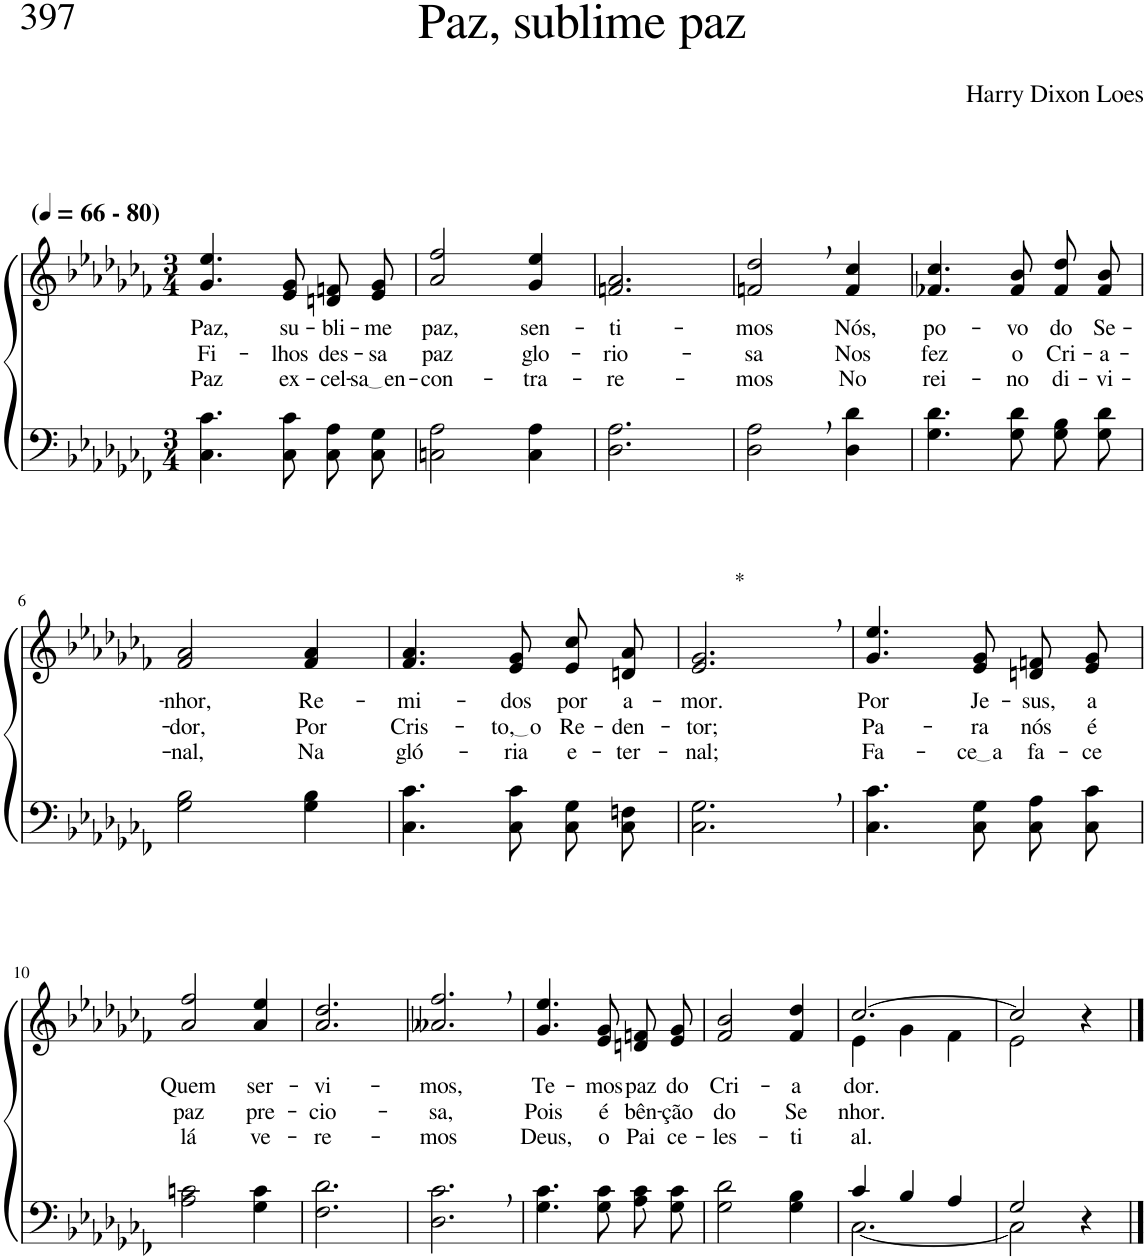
**kern	**kern	**text	**text	**text
*part2	*part1	*part1	*part1	*part1
*staff2	*staff1	*staff1	*staff1	*staff1
*I"Parte III e IV	*I"Parte I e II	*	*	*
*clefF4	*clefG2	*	*	*
*Trd2c3	*Trd2c3	*	*	*
*k[b-e-a-d-g-c-f-]	*k[b-e-a-d-g-c-f-]	*	*	*
*M3/4	*M3/4	*	*	*
*MM66	*MM66	*	*	*
=1	=1	=1	=1	=1
!	!LO:TX:a:B:t=(	!	!	!
!	!LO:TX:a:B:t=- 80)	!	!	!
!	!	!LO:LY:b	!LO:LY:b	!LO:LY:b
4.C-\ 4.c-\	4.g-/ 4.ee-/	Paz,	Fi-	Paz
!	!	!LO:LY:b	!LO:LY:b	!LO:LY:b
8C-\ 8c-\	8e-/ 8g-/	su-	-lhos	ex-
!	!	!LO:LY:b	!LO:LY:b	!LO:LY:b
8C-\ 8A-\L	8dn/ 8fn/L	-bli-	des-	-cel-
!	!	!LO:LY:b	!LO:LY:b	!LO:LY:b
8C-\ 8G-\J	8e-/ 8g-/J	-me	-sa	sa en
=2	=2	=2	=2	=2
!	!	!LO:LY:b	!LO:LY:b	!LO:LY:b
2Cn\ 2A-\	2a-/ 2ff-/	paz,	paz	-con-
!	!	!LO:LY:b	!LO:LY:b	!LO:LY:b
4C\ 4A-\	4g-/ 4ee-/	sen-	glo-	-tra-
=3	=3	=3	=3	=3
!	!	!LO:LY:b	!LO:LY:b	!LO:LY:b
2.D-\ 2.A-\	2.fn/ 2.a-/	-ti-	-rio-	-re-
=4	=4	=4	=4	=4
!	!	!LO:LY:b	!LO:LY:b	!LO:LY:b
2D-\, 2A-\,	2fn/, 2dd-/,	-mos	-sa	-mos
!	!	!LO:LY:b	!LO:LY:b	!LO:LY:b
4D-\ 4d-\	4f/ 4cc-/	Nós,	Nos	No
=5	=5	=5	=5	=5
!	!	!LO:LY:b	!LO:LY:b	!LO:LY:b
4.G-\ 4.d-\	4.f-X/ 4.cc-/	po-	fez	rei-
!	!	!LO:LY:b	!LO:LY:b	!LO:LY:b
8G-\ 8d-\	8f-/ 8b-/	-vo	o	-no
!	!	!LO:LY:b	!LO:LY:b	!LO:LY:b
8G-\ 8B-\L	8f-/ 8dd-/L	do	Cri-	di-
!	!	!LO:LY:b	!LO:LY:b	!LO:LY:b
8G-\ 8d-\J	8f-/ 8b-/J	Se-	-a-	-vi-
!!LO:LB:g=z
=6	=6	=6	=6	=6
!	!	!LO:LY:b	!LO:LY:b	!LO:LY:b
2G-\ 2B-\	2f-/ 2a-/	-nhor,	-dor,	-nal,
!	!	!LO:LY:b	!LO:LY:b	!LO:LY:b
4G-\ 4B-\	4f-/ 4a-/	Re-	Por	Na
=7	=7	=7	=7	=7
!	!	!LO:LY:b	!LO:LY:b	!LO:LY:b
4.C-\ 4.c-\	4.f-/ 4.a-/	-mi-	Cris-	gló-
!	!	!LO:LY:b	!LO:LY:b	!LO:LY:b
8C-\ 8c-\	8e-/ 8g-/	-dos	to, o	-ria
!	!	!LO:LY:b	!LO:LY:b	!LO:LY:b
8C-\ 8G-\L	8e-/ 8cc-/L	por	Re-	e-
!	!	!LO:LY:b	!LO:LY:b	!LO:LY:b
8C-\ 8Fn\J	8dn/ 8a-/J	a-	-den-	-ter-
=8	=8	=8	=8	=8
!	!LO:TX:a:t=*	!	!	!
!	!	!LO:LY:b	!LO:LY:b	!LO:LY:b
2.C-\, 2.G-\,	2.e-/, 2.g-/,	-mor.	-tor;	-nal;
=9	=9	=9	=9	=9
!	!	!LO:LY:b	!LO:LY:b	!LO:LY:b
4.C-\ 4.c-\	4.g-/ 4.ee-/	Por	Pa-	Fa-
!	!	!LO:LY:b	!LO:LY:b	!LO:LY:b
8C-\ 8G-\	8e-/ 8g-/	Je-	-ra	ce a
!	!	!LO:LY:b	!LO:LY:b	!LO:LY:b
8C-\ 8A-\L	8dn/ 8fn/L	-sus,	nós	fa-
!	!	!LO:LY:b	!LO:LY:b	!LO:LY:b
8C-\ 8c-\J	8e-/ 8g-/J	a	é	-ce
!!LO:LB:g=z
=10	=10	=10	=10	=10
!	!	!LO:LY:b	!LO:LY:b	!LO:LY:b
2A-\ 2cn\	2a-/ 2ff-/	Quem	paz	lá
!	!	!LO:LY:b	!LO:LY:b	!LO:LY:b
4G-\ 4c\	4a-/ 4ee-/	ser-	pre-	ve-
=11	=11	=11	=11	=11
!	!	!LO:LY:b	!LO:LY:b	!LO:LY:b
2.F-\ 2.d-\	2.a-/ 2.dd-/	-vi-	-cio-	-re-
=12	=12	=12	=12	=12
!	!	!LO:LY:b	!LO:LY:b	!LO:LY:b
2.D-\, 2.c-\,	2.a--X/, 2.ff-/,	-mos,	-sa,	-mos
=13	=13	=13	=13	=13
!	!	!LO:LY:b	!LO:LY:b	!LO:LY:b
4.G-\ 4.c-\	4.g-/ 4.ee-/	Te-	Pois	Deus,
!	!	!LO:LY:b	!LO:LY:b	!LO:LY:b
8G-\ 8c-\	8e-/ 8g-/	-mos	é	o
!	!	!LO:LY:b	!LO:LY:b	!LO:LY:b
8A-\ 8c-\L	8dn/ 8fn/L	paz	bên-	Pai
!	!	!LO:LY:b	!LO:LY:b	!LO:LY:b
8G-\ 8c-\J	8e-/ 8g-/J	do	-ção	ce-
=14	=14	=14	=14	=14
!	!	!LO:LY:b	!LO:LY:b	!LO:LY:b
2G-\ 2d-\	2f-/ 2b-/	Cri-	do	-les-
!	!	!LO:LY:b	!LO:LY:b	!LO:LY:b
4G-\ 4B-\	4f-/ 4dd-/	-a-	Se-	-ti-
=15	=15	=15	=15	=15
*^	*^	*	*	*
!	!	!	!	!LO:LY:b	!LO:LY:b	!LO:LY:b
4c-/	[2.C-\	[2.cc-/	4e-\	-dor.	-nhor.	-al.
4B-/	.	.	4g-\	.	.	.
4A-/	.	.	4f-\	.	.	.
=16	=16	=16	=16	=16	=16	=16
2G-/	2C-\]	2cc-/]	2e-\	.	.	.
4r	4ryy	4r	4ryy	.	.	.
*v	*v	*	*	*	*	*
*	*v	*v	*	*	*
==	==	==	==	==
*-	*-	*-	*-	*-
